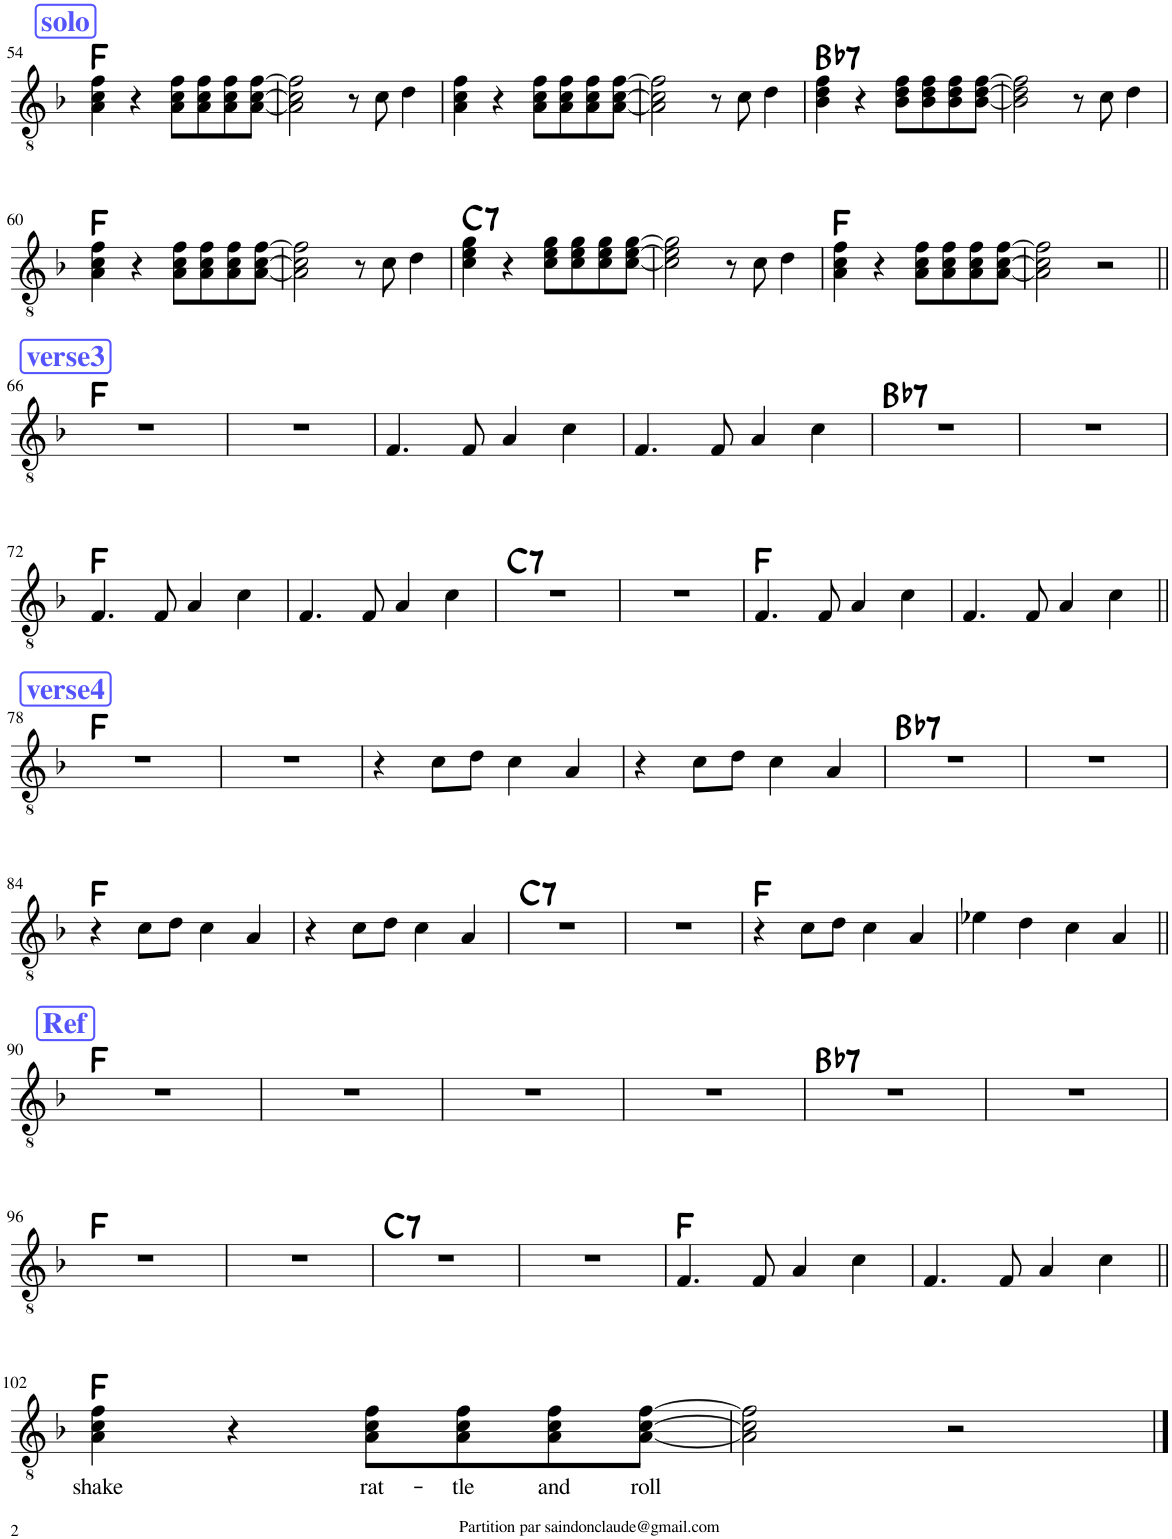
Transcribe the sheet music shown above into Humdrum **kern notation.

**kern	**text	**harte
*part1	*part1	*part1
*staff1	*staff1	*
*I"Classical Guitar	*	*
*I'Guit.	*	*
!!LO:PB:g=z
*clefGv2	*	*
*k[b-]	*	*
*M4/4	*	*
!!LO:REH:place=s1:a:B:cj:color=#5555FF:fs=14:t=solo
=54	=54	=54
4A\ 4c\ 4f\	.	F:maj
4r	.	.
8A\ 8c\ 8f\L	.	.
8A\ 8c\ 8f\	.	.
8A\ 8c\ 8f\	.	.
[8A\ [8c\ [8f\J	.	.
=55	=55	=55
2A\] 2c\] 2f\]	.	.
8r	.	.
8c\	.	.
4d\	.	.
=56	=56	=56
4A\ 4c\ 4f\	.	.
4r	.	.
8A\ 8c\ 8f\L	.	.
8A\ 8c\ 8f\	.	.
8A\ 8c\ 8f\	.	.
[8A\ [8c\ [8f\J	.	.
=57	=57	=57
2A\] 2c\] 2f\]	.	.
8r	.	.
8c\	.	.
4d\	.	.
=58	=58	=58
!	!	!LO:H:kt=7
4B-\ 4d\ 4f\	.	Bb:7
4r	.	.
8B-\ 8d\ 8f\L	.	.
8B-\ 8d\ 8f\	.	.
8B-\ 8d\ 8f\	.	.
[8B-\ [8d\ [8f\J	.	.
=59	=59	=59
2B-\] 2d\] 2f\]	.	.
8r	.	.
8c\	.	.
4d\	.	.
!!LO:LB:g=z
=60	=60	=60
4A\ 4c\ 4f\	.	F:maj
4r	.	.
8A\ 8c\ 8f\L	.	.
8A\ 8c\ 8f\	.	.
8A\ 8c\ 8f\	.	.
[8A\ [8c\ [8f\J	.	.
=61	=61	=61
2A\] 2c\] 2f\]	.	.
8r	.	.
8c\	.	.
4d\	.	.
=62	=62	=62
!	!	!LO:H:kt=7
4c\ 4e\ 4g\	.	C:7
4r	.	.
8c\ 8e\ 8g\L	.	.
8c\ 8e\ 8g\	.	.
8c\ 8e\ 8g\	.	.
[8c\ [8e\ [8g\J	.	.
=63	=63	=63
2c\] 2e\] 2g\]	.	.
8r	.	.
8c\	.	.
4d\	.	.
=64	=64	=64
4A\ 4c\ 4f\	.	F:maj
4r	.	.
8A\ 8c\ 8f\L	.	.
8A\ 8c\ 8f\	.	.
8A\ 8c\ 8f\	.	.
[8A\ [8c\ [8f\J	.	.
=65	=65	=65
2A\] 2c\] 2f\]	.	.
2r	.	.
!!LO:LB:g=z
!!LO:REH:place=s1:a:B:cj:color=#5555FF:fs=14:t=verse3
=66||	=66||	=66||
1r	.	F:maj
=67	=67	=67
1r	.	.
=68	=68	=68
4.F/	.	.
8F/	.	.
4A/	.	.
4c\	.	.
=69	=69	=69
4.F/	.	.
8F/	.	.
4A/	.	.
4c\	.	.
=70	=70	=70
!	!	!LO:H:kt=7
1r	.	Bb:7
=71	=71	=71
1r	.	.
!!LO:LB:g=z
=72	=72	=72
4.F/	.	F:maj
8F/	.	.
4A/	.	.
4c\	.	.
=73	=73	=73
4.F/	.	.
8F/	.	.
4A/	.	.
4c\	.	.
=74	=74	=74
!	!	!LO:H:kt=7
1r	.	C:7
=75	=75	=75
1r	.	.
=76	=76	=76
4.F/	.	F:maj
8F/	.	.
4A/	.	.
4c\	.	.
=77	=77	=77
4.F/	.	.
8F/	.	.
4A/	.	.
4c\	.	.
!!LO:LB:g=z
!!LO:REH:place=s1:a:B:cj:color=#5555FF:fs=14:t=verse4
=78||	=78||	=78||
1r	.	F:maj
=79	=79	=79
1r	.	.
=80	=80	=80
4r	.	.
8c\L	.	.
8d\J	.	.
4c\	.	.
4A/	.	.
=81	=81	=81
4r	.	.
8c\L	.	.
8d\J	.	.
4c\	.	.
4A/	.	.
=82	=82	=82
!	!	!LO:H:kt=7
1r	.	Bb:7
=83	=83	=83
1r	.	.
!!LO:LB:g=z
=84	=84	=84
4r	.	F:maj
8c\L	.	.
8d\J	.	.
4c\	.	.
4A/	.	.
=85	=85	=85
4r	.	.
8c\L	.	.
8d\J	.	.
4c\	.	.
4A/	.	.
=86	=86	=86
!	!	!LO:H:kt=7
1r	.	C:7
=87	=87	=87
1r	.	.
=88	=88	=88
4r	.	F:maj
8c\L	.	.
8d\J	.	.
4c\	.	.
4A/	.	.
=89	=89	=89
4e-X\	.	.
4d\	.	.
4c\	.	.
4A/	.	.
!!LO:LB:g=z
!!LO:REH:place=s1:a:B:cj:color=#5555FF:fs=14:t=Ref
=90||	=90||	=90||
1r	.	F:maj
=91	=91	=91
1r	.	.
=92	=92	=92
1r	.	.
=93	=93	=93
1r	.	.
=94	=94	=94
!	!	!LO:H:kt=7
1r	.	Bb:7
=95	=95	=95
1r	.	.
!!LO:LB:g=z
=96	=96	=96
1r	.	F:maj
=97	=97	=97
1r	.	.
=98	=98	=98
!	!	!LO:H:kt=7
1r	.	C:7
=99	=99	=99
1r	.	.
=100	=100	=100
4.F/	.	F:maj
8F/	.	.
4A/	.	.
4c\	.	.
=101	=101	=101
4.F/	.	.
8F/	.	.
4A/	.	.
4c\	.	.
!!LO:LB:g=z
=102||	=102||	=102||
!	!LO:LY:b	!
4A\ 4c\ 4f\	shake	F:maj
4r	.	.
!	!LO:LY:b	!
8A\ 8c\ 8f\L	rat-	.
!	!LO:LY:b	!
8A\ 8c\ 8f\	-tle	.
!	!LO:LY:b	!
8A\ 8c\ 8f\	and	.
!	!LO:LY:b	!
[8A\ [8c\ [8f\J	roll	.
=103	=103	=103
2A\] 2c\] 2f\]	.	.
2r	.	.
==	==	==
*-	*-	*-
